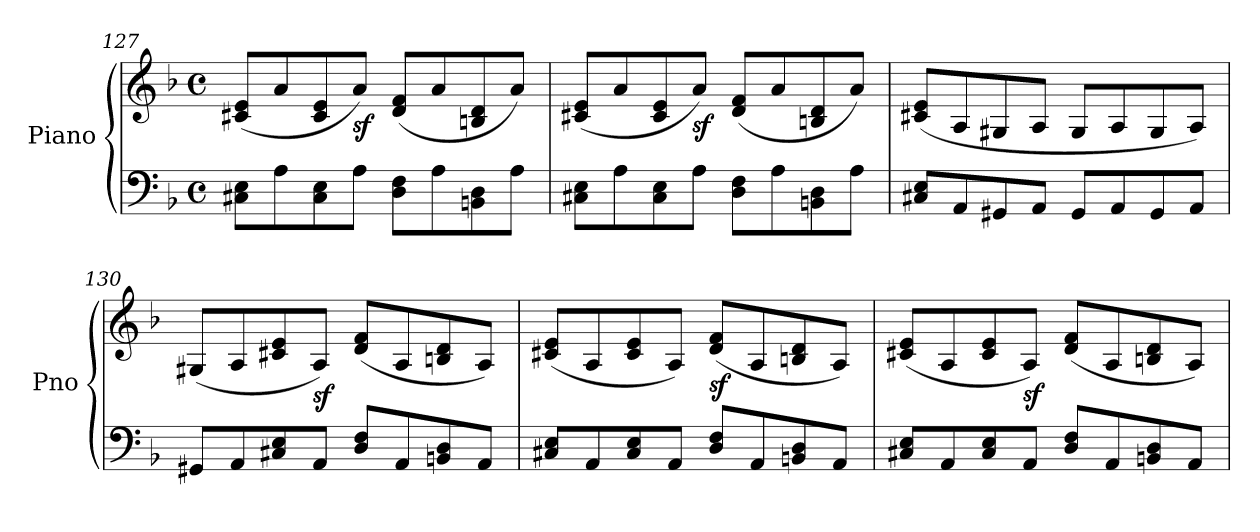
**kern	**kern	**dynam
*part1	*part1	*part1
*staff2	*staff1	*staff1/2
*I"Piano	*	*
*I'Pno	*	*
*clefF4	*clefG2	*
*k[b-]	*k[b-]	*
*M4/4	*M4/4	*
*met(c)	*met(c)	*
=127	=127	=127
*^	*^	*
1ryy	8C#X\ 8E\L	1ryy	(<8c#X/ 8e/L	.
.	8A\	.	8a/	.
.	8C#\ 8E\	.	8c#/ 8e/	.
!	!	!	!	!LO:DY:b
.	8A\J	.	8a/J)	sf
.	8D\ 8F\L	.	(<8d/ 8f/L	.
.	8A\	.	8a/	.
.	8BBn\ 8D\	.	8Bn/ 8d/	.
.	8A\J	.	8a/J)	.
=128	=128	=128	=128	=128
1ryy	8C#X\ 8E\L	1ryy	(<8c#X/ 8e/L	.
.	8A\	.	8a/	.
.	8C#\ 8E\	.	8c#/ 8e/	.
!	!	!	!	!LO:DY:b
.	8A\J	.	8a/J)	sf
.	8D\ 8F\L	.	(<8d/ 8f/L	.
.	8A\	.	8a/	.
.	8BBn\ 8D\	.	8Bn/ 8d/	.
.	8A\J	.	8a/J)	.
!!LO:LB:g=z	!!
=129	=129	=129	=129	=129
1ryy	8C#X/ 8E/L	1ryy	(<8c#X/ 8e/L	.
.	8AA/	.	8A/	.
.	8GG#X/	.	8G#X/	.
.	8AA/J	.	8A/J	.
.	8GG#/L	.	8G#/L	.
.	8AA/	.	8A/	.
.	8GG#/	.	8G#/	.
.	8AA/J	.	8A/J)	.
=130	=130	=130	=130	=130
1ryy	8GG#X/L	1ryy	(<8G#X/L	.
.	8AA/	.	8A/	.
.	8C#X/ 8E/	.	8c#X/ 8e/	.
!	!	!	!	!LO:DY:b
.	8AA/J	.	8A/J)	sf
.	8D/ 8F/L	.	(<8d/ 8f/L	.
.	8AA/	.	8A/	.
.	8BBn/ 8D/	.	8Bn/ 8d/	.
.	8AA/J	.	8A/J)	.
=131	=131	=131	=131	=131
1ryy	8C#X/ 8E/L	1ryy	(<8c#X/ 8e/L	.
.	8AA/	.	8A/	.
.	8C#/ 8E/	.	8c#/ 8e/	.
.	8AA/J	.	8A/J)	.
!	!	!	!	!LO:DY:b
.	8D/ 8F/L	.	(<8d/ 8f/L	sf
.	8AA/	.	8A/	.
.	8BBn/ 8D/	.	8Bn/ 8d/	.
.	8AA/J	.	8A/J)	.
!!LO:LB:g=z	!!
=132	=132	=132	=132	=132
1ryy	8C#X/ 8E/L	1ryy	(<8c#X/ 8e/L	.
.	8AA/	.	8A/	.
.	8C#/ 8E/	.	8c#/ 8e/	.
!	!	!	!	!LO:DY:b
.	8AA/J	.	8A/J)	sf
.	8D/ 8F/L	.	(<8d/ 8f/L	.
.	8AA/	.	8A/	.
.	8BBn/ 8D/	.	8Bn/ 8d/	.
.	8AA/J	.	8A/J)	.
*v	*v	*	*	*
*	*v	*v	*
=	=	=
*-	*-	*-
